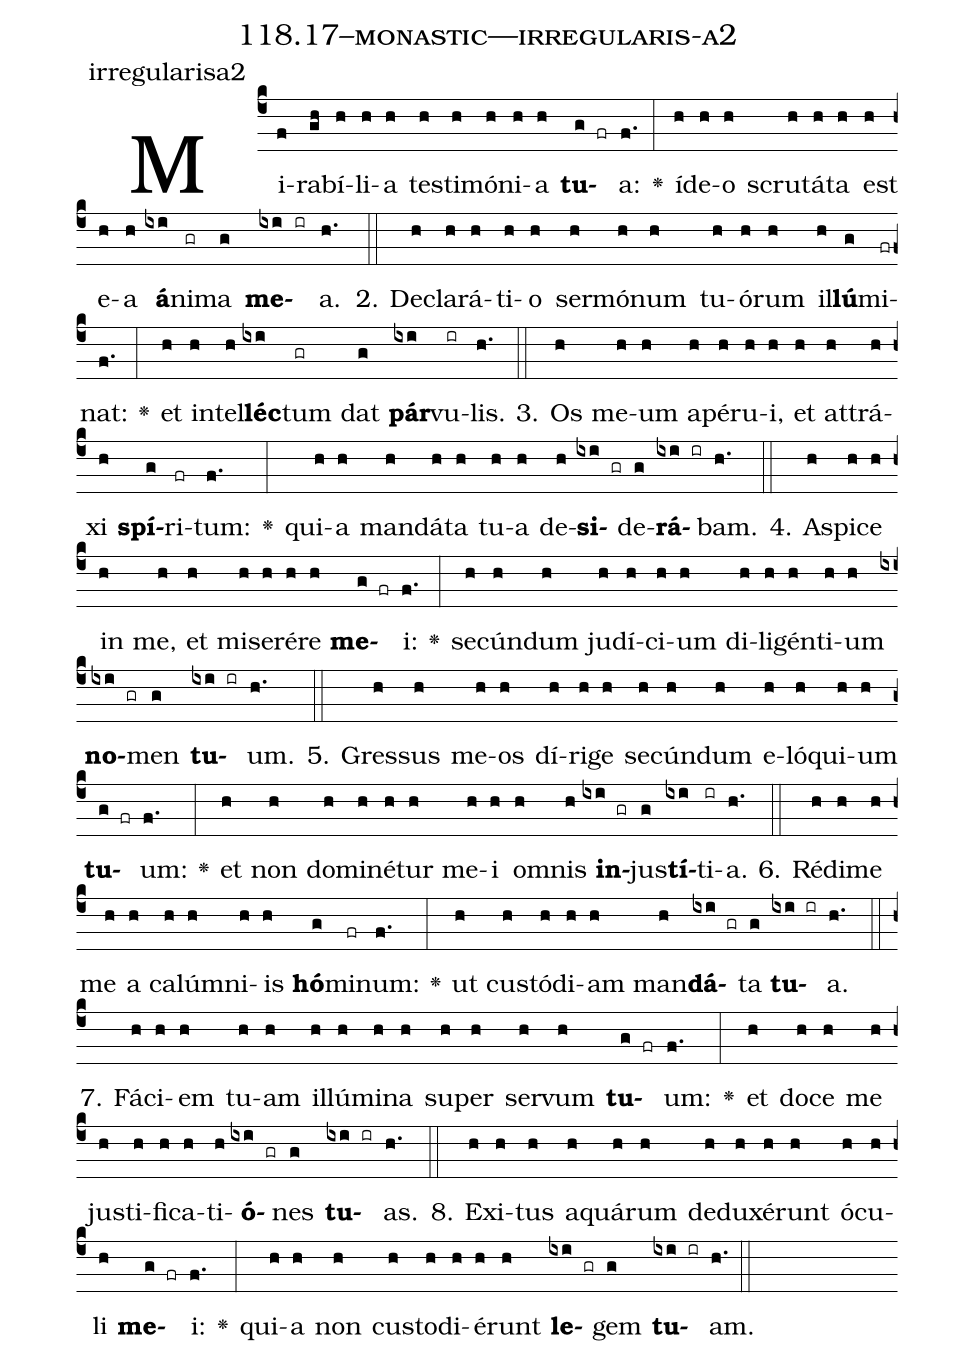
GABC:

name: 118.17--monastic---irregularis-a2;
annotation: irregularisa2;
%%
(c4)Mi(f)ra(gh)bí(h)li(h)a(h) tes(h)ti(h)mó(h)ni(h)a(h) <b>tu</b>(g fr)a:(f.) <v>\greheightstar</v>(:) íd(h)e(h)o(h) scru(h)tá(h)ta(h) est(h) e(h)a(h) <b>á</b>(ixi)ni(gr)ma(g) <b>me</b>(ixi ir)a.(h.) (::)
2. De(h)cla(h)rá(h)ti(h)o(h) ser(h)mó(h)num(h) tu(h)ó(h)rum(h) il(h)<b>lú</b>(g)mi(fr)nat:(f.) <v>\greheightstar</v>(:) et(h) in(h)tel(h)<b>léc</b>(ixi)tum(gr) dat(g) <b>pár</b>(ixi)vu(ir)lis.(h.) (::)
3. Os(h) me(h)um(h) a(h)pé(h)ru(h)i,(h) et(h) at(h)trá(h)xi(h) <b>spí</b>(g)ri(fr)tum:(f.) <v>\greheightstar</v>(:) qui(h)a(h) man(h)dá(h)ta(h) tu(h)a(h) de(h)<b>si</b>(ixi gr)de(g)<b>rá</b>(ixi ir)bam.(h.) (::)
4. A(h)spi(h)ce(h) in(h) me,(h) et(h) mi(h)se(h)ré(h)re(h) <b>me</b>(g fr)i:(f.) <v>\greheightstar</v>(:) se(h)cún(h)dum(h) ju(h)dí(h)ci(h)um(h) di(h)li(h)gén(h)ti(h)um(h) <b>no</b>(ixi gr)men(g) <b>tu</b>(ixi ir)um.(h.) (::)
5. Gres(h)sus(h) me(h)os(h) dí(h)ri(h)ge(h) se(h)cún(h)dum(h) e(h)ló(h)qui(h)um(h) <b>tu</b>(g fr)um:(f.) <v>\greheightstar</v>(:) et(h) non(h) do(h)mi(h)né(h)tur(h) me(h)i(h) om(h)nis(h) <b>in</b>(ixi gr)jus(g)<b>tí</b>(ixi)ti(ir)a.(h.) (::)
6. Réd(h)i(h)me(h) me(h) a(h) ca(h)lúm(h)ni(h)is(h) <b>hó</b>(g)mi(fr)num:(f.) <v>\greheightstar</v>(:) ut(h) cus(h)tó(h)di(h)am(h) man(h)<b>dá</b>(ixi gr)ta(g) <b>tu</b>(ixi ir)a.(h.) (::)
7. Fá(h)ci(h)em(h) tu(h)am(h) il(h)lú(h)mi(h)na(h) su(h)per(h) ser(h)vum(h) <b>tu</b>(g fr)um:(f.) <v>\greheightstar</v>(:) et(h) do(h)ce(h) me(h) jus(h)ti(h)fi(h)ca(h)ti(h)<b>ó</b>(ixi gr)nes(g) <b>tu</b>(ixi ir)as.(h.) (::)
8. Ex(h)i(h)tus(h) a(h)quá(h)rum(h) de(h)du(h)xé(h)runt(h) ó(h)cu(h)li(h) <b>me</b>(g fr)i:(f.) <v>\greheightstar</v>(:) qui(h)a(h) non(h) cus(h)to(h)di(h)é(h)runt(h) <b>le</b>(ixi gr)gem(g) <b>tu</b>(ixi ir)am.(h.) (::)
